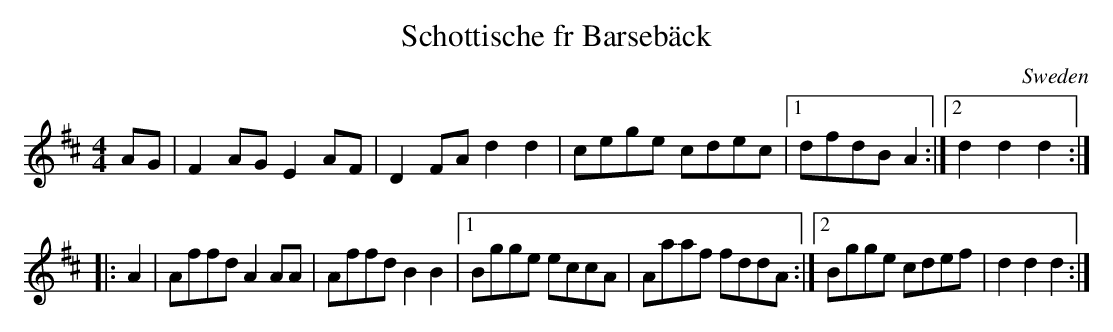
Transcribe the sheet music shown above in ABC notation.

X:1
T:Schottische fr Barsebäck
M:4/4
O:Sweden
K:D major
AG|\
F2AG E2AF | D2FA d2d2 |\
cege cdec |1dfdB A2 :|2 d2d2d2 :|
|:A2|\
Affd A2AA | Affd B2B2 \
|1 Bgge eccA | Aaaf fddA:|2 \
Bgge cdef | d2d2d2 :|
